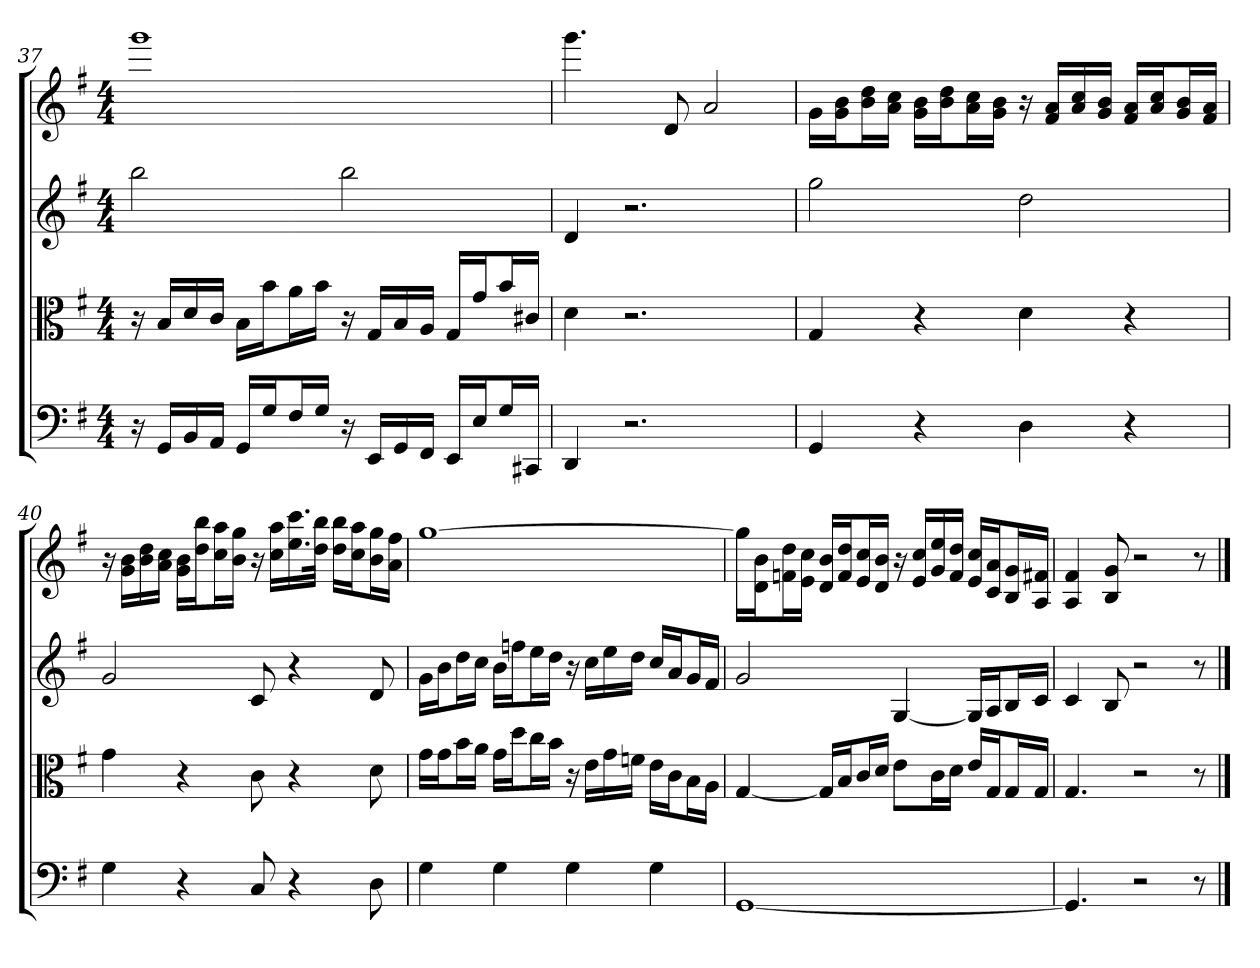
**kern	**kern	**kern	**kern
*part4	*part3	*part2	*part1
*staff4	*staff3	*staff2	*staff1
*clefF4	*clefC3	*	*
*k[f#]	*k[f#]	*k[f#]	*k[f#]
*G:	*G:	*G:	*G:
*M4/4	*M4/4	*M4/4	*M4/4
=37	=37	=37	=37
16r	16r	2bb	1ggg
16GG/LL	16B/LL	.	.
16BB/	16d/	.	.
16AA/JJ	16c/JJ	.	.
16GG/LL	16B\LL	.	.
16G/J	16b\J	.	.
16F#/L	16a\L	.	.
16G/JJ	16b\JJ	.	.
16r	16r	2bb	.
16EE/LL	16G/LL	.	.
16GG/	16B/	.	.
16FF#/JJ	16A/JJ	.	.
16EE/LL	16G/LL	.	.
16E/J	16g/J	.	.
16G/L	16b/L	.	.
16CC#X/JJ	16c#X/JJ	.	.
=38	=38	=38	=38
4DD	4d	4d	4.ggg
2.r	2.r	2.r	.
.	.	.	8d
.	.	.	2a
=39	=39	=39	=39
4GG	4G	2gg	16gLL
.	.	.	16g 16bJ
.	.	.	16b 16ddL
.	.	.	16a 16ccJJ
4r	4r	.	16g 16bLL
.	.	.	16b 16ddJ
.	.	.	16a 16ccL
.	.	.	16g 16bJJ
4D	4d	2dd	16r
.	.	.	16f# 16aLL
.	.	.	16a 16cc
.	.	.	16g 16bJJ
4r	4r	.	16f# 16aLL
.	.	.	16a 16ccJ
.	.	.	16g 16bL
.	.	.	16f# 16aJJ
=40	=40	=40	=40
4G	4g	2g	16r
.	.	.	16g 16bLL
.	.	.	16b 16dd
.	.	.	16a 16ccJJ
4r	4r	.	16g 16bLL
.	.	.	16dd 16bbJ
.	.	.	16cc 16aaL
.	.	.	16b 16ggJJ
8C	8c	8c	16r
.	.	.	16cc 16aaLL
4r	4r	4r	16.ee 16.ccc
.	.	.	32dd 32bbJJk
.	.	.	16dd 16bbLL
.	.	.	16cc 16aaJ
8D	8d	8d	16b 16ggL
.	.	.	16a 16ff#JJ
=41	=41	=41	=41
4G	16g\LL	16gLL	[1gg
.	16g\J	16bJ	.
.	16b\L	16ddL	.
.	16a\JJ	16ccJJ	.
4G	16g\LL	16bLL	.
.	16dd\J	16ffnJ	.
.	16cc\L	16eeL	.
.	16b\JJ	16ddJJ	.
4G	16r	16r	.
.	16e\LL	16ccLL	.
.	16g\	16ee	.
.	16fn\JJ	16ddJJ	.
4G	16e\LL	16ccLL	.
.	16c\J	16aJ	.
.	16B\L	16gL	.
.	16A\JJ	16f#JJ	.
=42	=42	=42	=42
[1GG	[4G	2g	16ggLL]
.	.	.	16d 16bJ
.	.	.	16fn 16ddL
.	.	.	16e 16ccJJ
.	16G/LL]	.	16d 16bLL
.	16B/J	.	16f 16ddJ
.	16c/L	.	16e 16ccL
.	16d/JJ	.	16d 16bJJ
.	8e\L	[4G	16r
.	.	.	16e 16ccLL
.	16c\L	.	16g 16ee
.	16d\JJ	.	16f 16ddJJ
.	16e/LL	16GLL]	16e 16ccLL
.	16G/J	16AJ	16c 16aJ
.	16G/L	16BL	16B 16gL
.	16G/JJ	16cJJ	16A 16f#XJJ
=43	=43	=43	=43
4.GG]	4.G	4c	4A 4f#
.	.	8B	8B 8g
2r	2r	2r	2r
8r	8r	8r	8r
==	==	==	==
*-	*-	*-	*-
